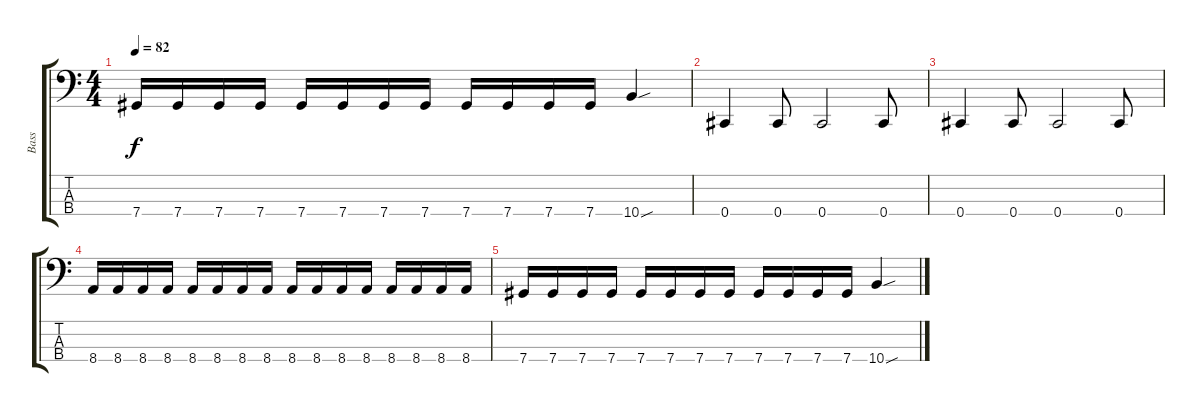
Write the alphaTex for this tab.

\track ("Bass" "Bass") {instrument electricbassfinger bank 255}
\staff {score tabs}
\tuning (Gb2 Db2 Ab1 Db1) {hide}
\ts (4 4)
\tempo 82
\clef f4
\ks c
7.4.16{dy f} 7.4.16 7.4.16 7.4.16 7.4.16 7.4.16 7.4.16 7.4.16 7.4.16 7.4.16 7.4.16 7.4.16 10.4{sou}.4 |
0.4.4 0.4.8 0.4.2 0.4.8 |
0.4.4 0.4.8 0.4.2 0.4.8 |
8.4.16 8.4.16 8.4.16 8.4.16 8.4.16 8.4.16 8.4.16 8.4.16 8.4.16 8.4.16 8.4.16 8.4.16 8.4.16 8.4.16 8.4.16 8.4.16 |
7.4.16 7.4.16 7.4.16 7.4.16 7.4.16 7.4.16 7.4.16 7.4.16 7.4.16 7.4.16 7.4.16 7.4.16 10.4{sou}.4
